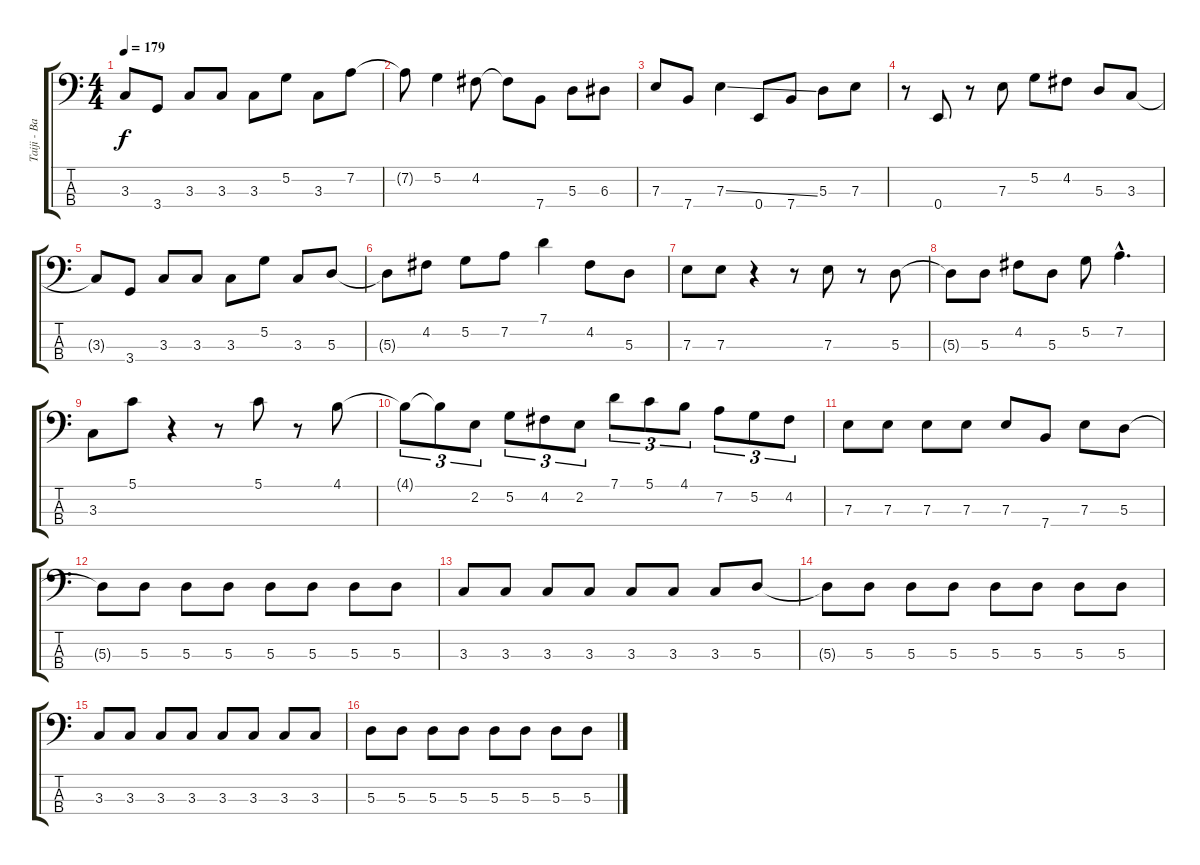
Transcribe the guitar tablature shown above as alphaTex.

\track ("Taiji - Bass" "Taiji - Ba") {instrument electricbasspick}
\staff {score tabs}
\tuning (G2 D2 A1 E1) {hide}
\ts (4 4)
\tempo 179
\clef f4
\ks c
3.3{t}.8{dy f} 3.4.8 3.3.8 3.3.8 3.3.8 5.2.8 3.3.8 7.2.8 |
7.2{t}.8 5.2.4 4.2.8 4.2{t}.8 7.4.8 5.3.8 6.3.8 |
7.3.8 7.4.8 7.3{ss}.4 0.4.8 7.4.8 5.3.8 7.3.8 |
r.8 0.4.8 r.8 7.3.8 5.2.8 4.2.8 5.3.8 3.3.8 |
3.3{t}.8 3.4.8 3.3.8 3.3.8 3.3.8 5.2.8 3.3.8 5.3.8 |
5.3{t}.8 4.2.8 5.2.8 7.2.8 7.1.4 4.2.8 5.3.8 |
7.3.8 7.3.8 r.4 r.8 7.3.8 r.8 5.3.8 |
5.3{t}.8 5.3.8 4.2.8 5.3.8 5.2.8 7.2{hac}.4{d} |
3.3.8 5.1.8 r.4 r.8 5.1.8 r.8 4.1.8 |
4.1{t}.8{tu (3 2)} 4.1{t}.8{tu (3 2)} 2.2.8{tu (3 2)} 5.2.8{tu (3 2)} 4.2.8{tu (3 2)} 2.2.8{tu (3 2)} 7.1.8{tu (3 2)} 5.1.8{tu (3 2)} 4.1.8{tu (3 2)} 7.2.8{tu (3 2)} 5.2.8{tu (3 2)} 4.2.8{tu (3 2)} |
7.3.8 7.3.8 7.3.8 7.3.8 7.3.8 7.4.8 7.3.8 5.3.8 |
5.3{t}.8 5.3.8 5.3.8 5.3.8 5.3.8 5.3.8 5.3.8 5.3.8 |
3.3.8 3.3.8 3.3.8 3.3.8 3.3.8 3.3.8 3.3.8 5.3.8 |
5.3{t}.8 5.3.8 5.3.8 5.3.8 5.3.8 5.3.8 5.3.8 5.3.8 |
3.3.8 3.3.8 3.3.8 3.3.8 3.3.8 3.3.8 3.3.8 3.3.8 |
5.3.8 5.3.8 5.3.8 5.3.8 5.3.8 5.3.8 5.3.8 5.3.8
